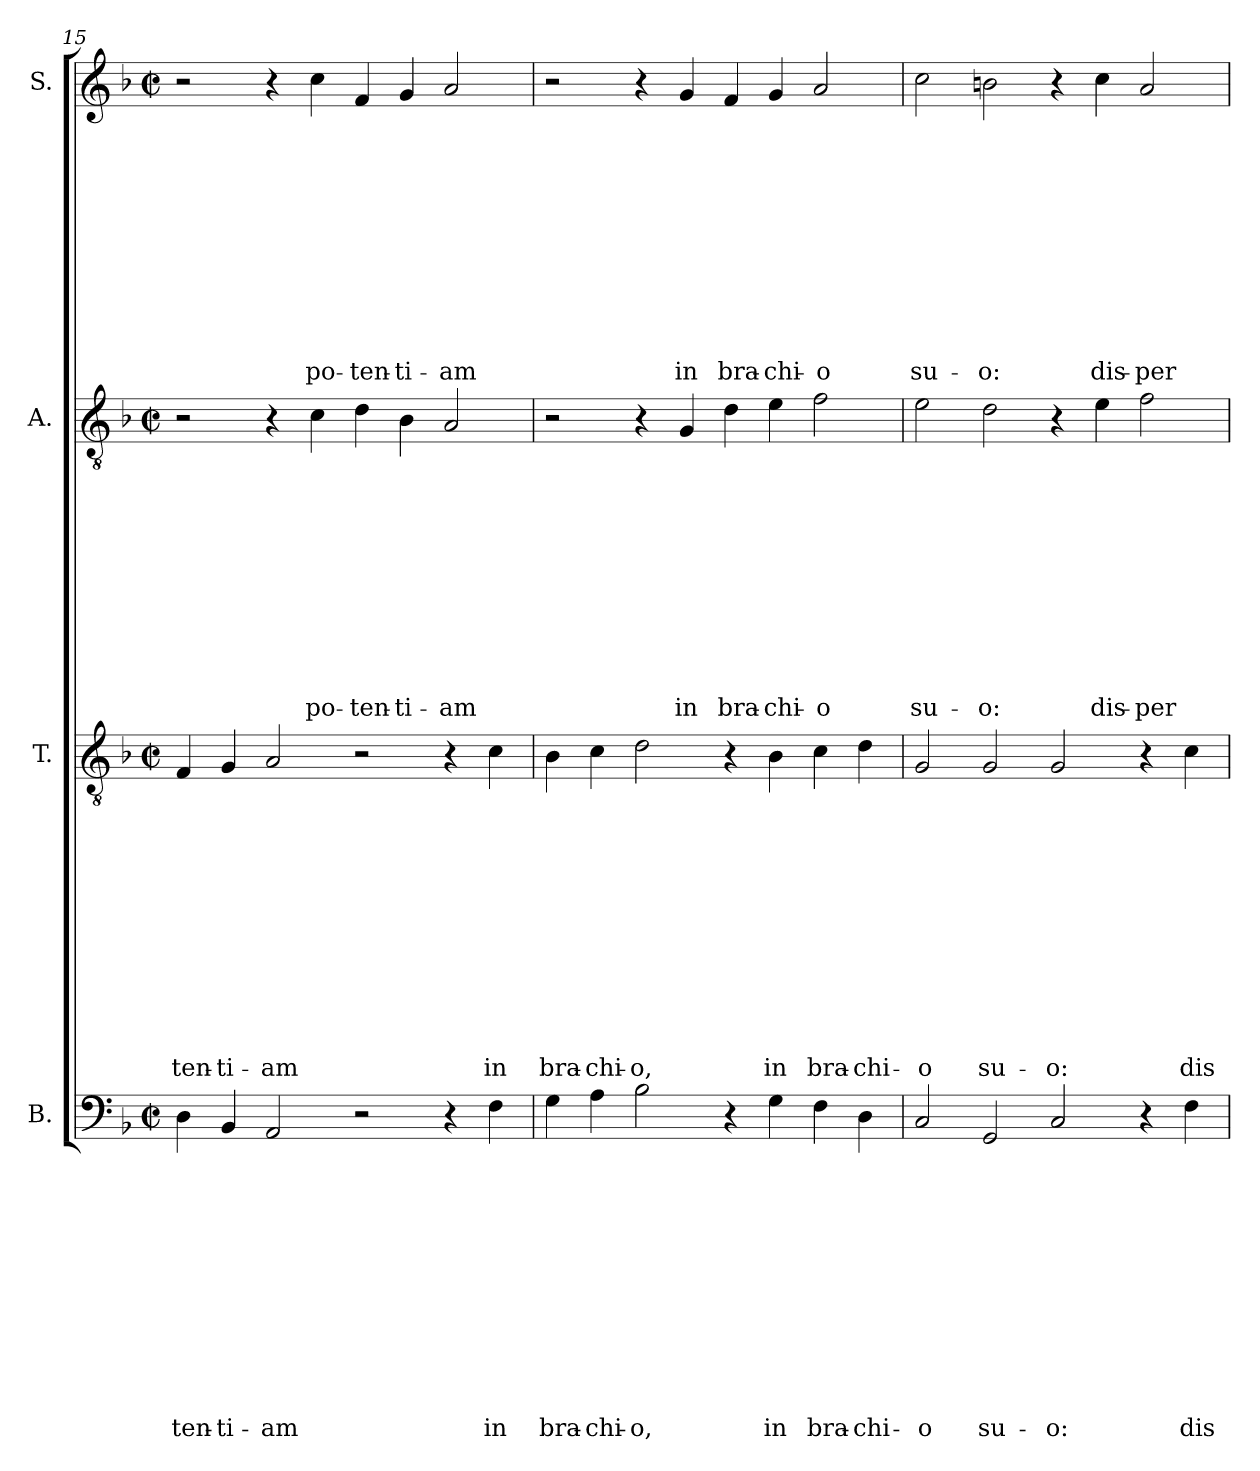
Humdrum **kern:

**kern	**text	**text	**text	**text	**text	**text	**text	**text	**text	**text	**text	**text	**kern	**text	**text	**text	**text	**text	**text	**text	**text	**text	**text	**text	**text	**kern	**text	**text	**text	**text	**text	**text	**text	**text	**text	**text	**text	**kern	**text	**text	**text	**text	**text	**text	**text	**text	**text	**text	**text
*part4	*part4	*part4	*part4	*part4	*part4	*part4	*part4	*part4	*part4	*part4	*part4	*part4	*part3	*part3	*part3	*part3	*part3	*part3	*part3	*part3	*part3	*part3	*part3	*part3	*part3	*part2	*part2	*part2	*part2	*part2	*part2	*part2	*part2	*part2	*part2	*part2	*part2	*part1	*part1	*part1	*part1	*part1	*part1	*part1	*part1	*part1	*part1	*part1	*part1
*staff4	*staff4	*staff4	*staff4	*staff4	*staff4	*staff4	*staff4	*staff4	*staff4	*staff4	*staff4	*staff4	*staff3	*staff3	*staff3	*staff3	*staff3	*staff3	*staff3	*staff3	*staff3	*staff3	*staff3	*staff3	*staff3	*staff2	*staff2	*staff2	*staff2	*staff2	*staff2	*staff2	*staff2	*staff2	*staff2	*staff2	*staff2	*staff1	*staff1	*staff1	*staff1	*staff1	*staff1	*staff1	*staff1	*staff1	*staff1	*staff1	*staff1
*I"B.	*	*	*	*	*	*	*	*	*	*	*	*	*I"T.	*	*	*	*	*	*	*	*	*	*	*	*	*I"A.	*	*	*	*	*	*	*	*	*	*	*	*I"S.	*	*	*	*	*	*	*	*	*	*	*
*clefF4	*	*	*	*	*	*	*	*	*	*	*	*	*clefGv2	*	*	*	*	*	*	*	*	*	*	*	*	*clefGv2	*	*	*	*	*	*	*	*	*	*	*	*clefG2	*	*	*	*	*	*	*	*	*	*	*
*k[b-]	*	*	*	*	*	*	*	*	*	*	*	*	*k[b-]	*	*	*	*	*	*	*	*	*	*	*	*	*k[b-]	*	*	*	*	*	*	*	*	*	*	*	*k[b-]	*	*	*	*	*	*	*	*	*	*	*
*F:	*	*	*	*	*	*	*	*	*	*	*	*	*F:	*	*	*	*	*	*	*	*	*	*	*	*	*F:	*	*	*	*	*	*	*	*	*	*	*	*F:	*	*	*	*	*	*	*	*	*	*	*
*M2/2	*	*	*	*	*	*	*	*	*	*	*	*	*M2/2	*	*	*	*	*	*	*	*	*	*	*	*	*M2/2	*	*	*	*	*	*	*	*	*	*	*	*M2/2	*	*	*	*	*	*	*	*	*	*	*
*met(c|)	*	*	*	*	*	*	*	*	*	*	*	*	*met(c|)	*	*	*	*	*	*	*	*	*	*	*	*	*met(c|)	*	*	*	*	*	*	*	*	*	*	*	*met(c|)	*	*	*	*	*	*	*	*	*	*	*
=15	=15	=15	=15	=15	=15	=15	=15	=15	=15	=15	=15	=15	=15	=15	=15	=15	=15	=15	=15	=15	=15	=15	=15	=15	=15	=15	=15	=15	=15	=15	=15	=15	=15	=15	=15	=15	=15	=15	=15	=15	=15	=15	=15	=15	=15	=15	=15	=15	=15
4D\	.	.	.	.	.	.	.	.	.	.	.	-ten-	4F/	.	.	.	.	.	.	.	.	.	.	.	-ten-	2r	.	.	.	.	.	.	.	.	.	.	.	2r	.	.	.	.	.	.	.	.	.	.	.
4BB-/	.	.	.	.	.	.	.	.	.	.	.	-ti-	4G/	.	.	.	.	.	.	.	.	.	.	.	-ti-	.	.	.	.	.	.	.	.	.	.	.	.	.	.	.	.	.	.	.	.	.	.	.	.
2AA/	.	.	.	.	.	.	.	.	.	.	.	-am	2A/	.	.	.	.	.	.	.	.	.	.	.	-am	4r	.	.	.	.	.	.	.	.	.	.	.	4r	.	.	.	.	.	.	.	.	.	.	.
.	.	.	.	.	.	.	.	.	.	.	.	.	.	.	.	.	.	.	.	.	.	.	.	.	.	4c\	.	.	.	.	.	.	.	.	.	.	po-	4cc\	.	.	.	.	.	.	.	.	.	.	po-
2r	.	.	.	.	.	.	.	.	.	.	.	.	2r	.	.	.	.	.	.	.	.	.	.	.	.	4d\	.	.	.	.	.	.	.	.	.	.	-ten-	4f/	.	.	.	.	.	.	.	.	.	.	-ten-
.	.	.	.	.	.	.	.	.	.	.	.	.	.	.	.	.	.	.	.	.	.	.	.	.	.	4B-\	.	.	.	.	.	.	.	.	.	.	-ti-	4g/	.	.	.	.	.	.	.	.	.	.	-ti-
4r	.	.	.	.	.	.	.	.	.	.	.	.	4r	.	.	.	.	.	.	.	.	.	.	.	.	2A/	.	.	.	.	.	.	.	.	.	.	-am	2a/	.	.	.	.	.	.	.	.	.	.	-am
4F\	.	.	.	.	.	.	.	.	.	.	.	in	4c\	.	.	.	.	.	.	.	.	.	.	.	in	.	.	.	.	.	.	.	.	.	.	.	.	.	.	.	.	.	.	.	.	.	.	.	.
=16	=16	=16	=16	=16	=16	=16	=16	=16	=16	=16	=16	=16	=16	=16	=16	=16	=16	=16	=16	=16	=16	=16	=16	=16	=16	=16	=16	=16	=16	=16	=16	=16	=16	=16	=16	=16	=16	=16	=16	=16	=16	=16	=16	=16	=16	=16	=16	=16	=16
4G\	.	.	.	.	.	.	.	.	.	.	.	bra-	4B-\	.	.	.	.	.	.	.	.	.	.	.	bra-	2r	.	.	.	.	.	.	.	.	.	.	.	2r	.	.	.	.	.	.	.	.	.	.	.
4A\	.	.	.	.	.	.	.	.	.	.	.	-chi-	4c\	.	.	.	.	.	.	.	.	.	.	.	-chi-	.	.	.	.	.	.	.	.	.	.	.	.	.	.	.	.	.	.	.	.	.	.	.	.
2B-\	.	.	.	.	.	.	.	.	.	.	.	-o,	2d\	.	.	.	.	.	.	.	.	.	.	.	-o,	4r	.	.	.	.	.	.	.	.	.	.	.	4r	.	.	.	.	.	.	.	.	.	.	.
.	.	.	.	.	.	.	.	.	.	.	.	.	.	.	.	.	.	.	.	.	.	.	.	.	.	4G/	.	.	.	.	.	.	.	.	.	.	in	4g/	.	.	.	.	.	.	.	.	.	.	in
4r	.	.	.	.	.	.	.	.	.	.	.	.	4r	.	.	.	.	.	.	.	.	.	.	.	.	4d\	.	.	.	.	.	.	.	.	.	.	bra-	4f/	.	.	.	.	.	.	.	.	.	.	bra-
4G\	.	.	.	.	.	.	.	.	.	.	.	in	4B-\	.	.	.	.	.	.	.	.	.	.	.	in	4e\	.	.	.	.	.	.	.	.	.	.	-chi-	4g/	.	.	.	.	.	.	.	.	.	.	-chi-
4F\	.	.	.	.	.	.	.	.	.	.	.	bra-	4c\	.	.	.	.	.	.	.	.	.	.	.	bra-	2f\	.	.	.	.	.	.	.	.	.	.	-o	2a/	.	.	.	.	.	.	.	.	.	.	-o
4D\	.	.	.	.	.	.	.	.	.	.	.	-chi-	4d\	.	.	.	.	.	.	.	.	.	.	.	-chi-	.	.	.	.	.	.	.	.	.	.	.	.	.	.	.	.	.	.	.	.	.	.	.	.
!!LO:LB:g=z
=17	=17	=17	=17	=17	=17	=17	=17	=17	=17	=17	=17	=17	=17	=17	=17	=17	=17	=17	=17	=17	=17	=17	=17	=17	=17	=17	=17	=17	=17	=17	=17	=17	=17	=17	=17	=17	=17	=17	=17	=17	=17	=17	=17	=17	=17	=17	=17	=17	=17
2C/	.	.	.	.	.	.	.	.	.	.	.	-o	2G/	.	.	.	.	.	.	.	.	.	.	.	-o	2e\	.	.	.	.	.	.	.	.	.	.	su-	2cc\	.	.	.	.	.	.	.	.	.	.	su-
2GG/	.	.	.	.	.	.	.	.	.	.	.	su-	2G/	.	.	.	.	.	.	.	.	.	.	.	su-	2d\	.	.	.	.	.	.	.	.	.	.	-o:	2bn\	.	.	.	.	.	.	.	.	.	.	-o:
2C/	.	.	.	.	.	.	.	.	.	.	.	-o:	2G/	.	.	.	.	.	.	.	.	.	.	.	-o:	4r	.	.	.	.	.	.	.	.	.	.	.	4r	.	.	.	.	.	.	.	.	.	.	.
.	.	.	.	.	.	.	.	.	.	.	.	.	.	.	.	.	.	.	.	.	.	.	.	.	.	4e\	.	.	.	.	.	.	.	.	.	.	dis-	4cc\	.	.	.	.	.	.	.	.	.	.	dis-
4r	.	.	.	.	.	.	.	.	.	.	.	.	4r	.	.	.	.	.	.	.	.	.	.	.	.	2f\	.	.	.	.	.	.	.	.	.	.	-per-	2a/	.	.	.	.	.	.	.	.	.	.	-per-
4F\	.	.	.	.	.	.	.	.	.	.	.	dis-	4c\	.	.	.	.	.	.	.	.	.	.	.	dis-	.	.	.	.	.	.	.	.	.	.	.	.	.	.	.	.	.	.	.	.	.	.	.	.
=	=	=	=	=	=	=	=	=	=	=	=	=	=	=	=	=	=	=	=	=	=	=	=	=	=	=	=	=	=	=	=	=	=	=	=	=	=	=	=	=	=	=	=	=	=	=	=	=	=
*-	*-	*-	*-	*-	*-	*-	*-	*-	*-	*-	*-	*-	*-	*-	*-	*-	*-	*-	*-	*-	*-	*-	*-	*-	*-	*-	*-	*-	*-	*-	*-	*-	*-	*-	*-	*-	*-	*-	*-	*-	*-	*-	*-	*-	*-	*-	*-	*-	*-
